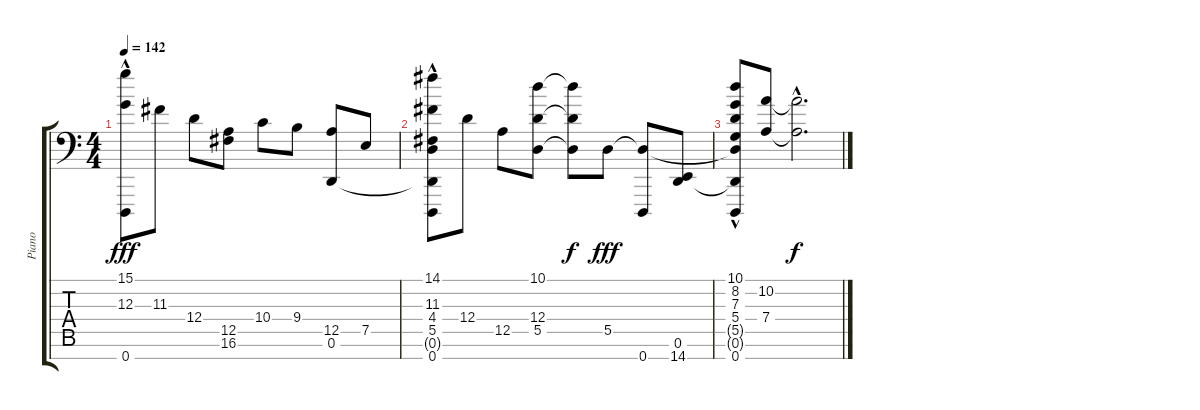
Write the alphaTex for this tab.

\track ("Piano" "Piano") {instrument acousticgrandpiano}
\staff {score tabs}
\tuning (E4 B3 G3 D3 A2 D2 D1) {hide}
\ts (4 4)
\tempo 142
\clef f4
\ks c
(15.1 12.3 0.7{hac}).8{dy fff} 11.3.8 12.4.8 (12.5 16.6).8 10.4.8 9.4.8 (12.5 0.6).8 7.5.8 |
(14.1 11.3 4.4 5.5 0.6{hac t} 0.7{hac}).8 12.4.8 12.5.8 (10.1 12.4 5.5).8 (10.1{t} 12.4{t} 5.5{t}).8{dy f} 5.5.8{dy fff} (5.5{t} 0.7).8 (0.6 14.7).8 |
(10.1 8.2 7.3 5.4 5.5{t} 0.6{hac t} 0.7{hac}).8 (10.2 7.4).8 (10.2{hac t} 7.4{hac t}).2{d dy f}
